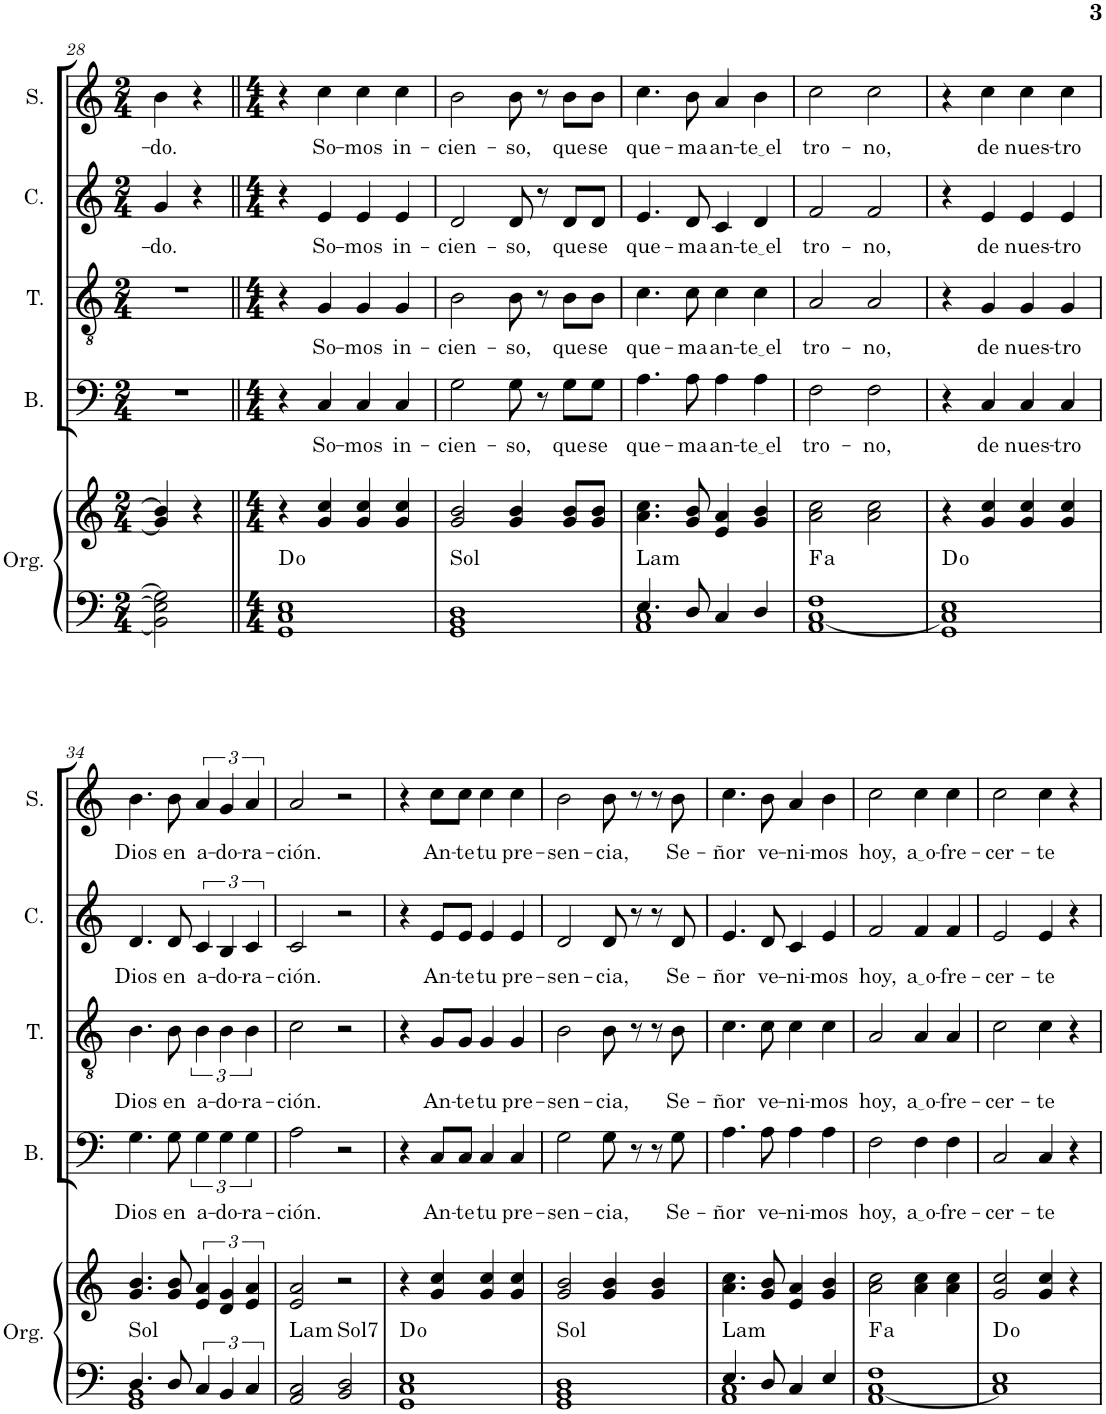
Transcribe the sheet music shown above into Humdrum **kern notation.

**kern	**kern	**harte	**kern	**text	**kern	**text	**kern	**text	**kern	**text
*part5	*part5	*part5	*part4	*part4	*part3	*part3	*part2	*part2	*part1	*part1
*staff6	*staff5	*	*staff4	*staff4	*staff3	*staff3	*staff2	*staff2	*staff1	*staff1
*I"Órgano	*	*	*I"Bajo	*	*I"Tenor	*	*I"Contralto	*	*I"Soprano	*
*	*	*	*I'B.	*	*I'T.	*	*I'C.	*	*I'S.	*
!!LO:PB:g=z
*clefF4	*clefG2	*	*clefF4	*	*clefGv2	*	*clefG2	*	*clefG2	*
*k[]	*k[]	*	*k[]	*	*k[]	*	*k[]	*	*k[]	*
*M2/4	*M2/4	*	*M2/4	*	*M2/4	*	*M2/4	*	*M2/4	*
=28	=28	=28	=28	=28	=28	=28	=28	=28	=28	=28
!	!	!	!	!	!	!	!	!LO:LY:b	!	!LO:LY:b
2BB\] 2E\] 2G\]	4g/] 4b/]	.	2r	.	2r	.	4g/	-do.	4b\	-do.
.	4r	.	.	.	.	.	4r	.	4r	.
=29||	=29||	=29||	=29||	=29||	=29||	=29||	=29||	=29||	=29||	=29||
*M4/4	*M4/4	*	*M4/4	*	*M4/4	*	*M4/4	*	*M4/4	*
1GG 1C 1E	4r	D:dim	4r	.	4r	.	4r	.	4r	.
!	!	!	!	!LO:LY:b	!	!LO:LY:b	!	!LO:LY:b	!	!LO:LY:b
.	4g/ 4cc/	.	4C/	So-	4G/	So-	4e/	So-	4cc\	So-
!	!	!	!	!LO:LY:b	!	!LO:LY:b	!	!LO:LY:b	!	!LO:LY:b
.	4g/ 4cc/	.	4C/	-mos	4G/	-mos	4e/	-mos	4cc\	-mos
!	!	!	!	!LO:LY:b	!	!LO:LY:b	!	!LO:LY:b	!	!LO:LY:b
.	4g/ 4cc/	.	4C/	in-	4G/	in-	4e/	in-	4cc\	in-
=30	=30	=30	=30	=30	=30	=30	=30	=30	=30	=30
!	!	!LO:H:kt=Sol	!	!LO:LY:b	!	!LO:LY:b	!	!LO:LY:b	!	!LO:LY:b
1GG 1BB 1D	2g/ 2b/	N	2G\	-cien-	2B\	-cien-	2d/	-cien-	2b\	-cien-
!	!	!	!	!LO:LY:b	!	!LO:LY:b	!	!LO:LY:b	!	!LO:LY:b
.	4g/ 4b/	.	8G\	-so,	8B\	-so,	8d/	-so,	8b\	-so,
.	.	.	8r	.	8r	.	8r	.	8r	.
!	!	!	!	!LO:LY:b	!	!LO:LY:b	!	!LO:LY:b	!	!LO:LY:b
.	8g/ 8b/L	.	8G\L	que	8B\L	que	8d/L	que	8b\L	que
!	!	!	!	!LO:LY:b	!	!LO:LY:b	!	!LO:LY:b	!	!LO:LY:b
.	8g/ 8b/J	.	8G\J	se	8B\J	se	8d/J	se	8b\J	se
=31	=31	=31	=31	=31	=31	=31	=31	=31	=31	=31
*^	*	*	*	*	*	*	*	*	*	*
!	!	!	!LO:H:kt=Lam	!	!LO:LY:b	!	!LO:LY:b	!	!LO:LY:b	!	!LO:LY:b
4.E/	1AA 1C	4.a\ 4.cc\	N	4.A\	que-	4.c\	que-	4.e/	que-	4.cc\	que-
!	!	!	!	!	!LO:LY:b	!	!LO:LY:b	!	!LO:LY:b	!	!LO:LY:b
8D/	.	8g/ 8b/	.	8A\	-ma	8c\	-ma	8d/	-ma	8b\	-ma
!	!	!	!	!	!LO:LY:b	!	!LO:LY:b	!	!LO:LY:b	!	!LO:LY:b
4C/	.	4e/ 4a/	.	4A\	an-	4c\	an-	4c/	an-	4a/	an-
!	!	!	!	!	!LO:LY:b	!	!LO:LY:b	!	!LO:LY:b	!	!LO:LY:b
4D/	.	4g/ 4b/	.	4A\	te el	4c\	te el	4d/	te el	4b\	te el
*v	*v	*	*	*	*	*	*	*	*	*	*
=32	=32	=32	=32	=32	=32	=32	=32	=32	=32	=32
!	!	!LO:H:kt=a	!	!LO:LY:b	!	!LO:LY:b	!	!LO:LY:b	!	!LO:LY:b
1AA [1C 1F	2a\ 2cc\	.	2F\	tro-	2A/	tro-	2f/	tro-	2cc\	tro-
!	!	!	!	!LO:LY:b	!	!LO:LY:b	!	!LO:LY:b	!	!LO:LY:b
.	2a\ 2cc\	.	2F\	-no,	2A/	-no,	2f/	-no,	2cc\	-no,
=33	=33	=33	=33	=33	=33	=33	=33	=33	=33	=33
1GG 1C] 1E	4r	D:dim	4r	.	4r	.	4r	.	4r	.
!	!	!	!	!LO:LY:b	!	!LO:LY:b	!	!LO:LY:b	!	!LO:LY:b
.	4g/ 4cc/	.	4C/	de	4G/	de	4e/	de	4cc\	de
!	!	!	!	!LO:LY:b	!	!LO:LY:b	!	!LO:LY:b	!	!LO:LY:b
.	4g/ 4cc/	.	4C/	nues-	4G/	nues-	4e/	nues-	4cc\	nues-
!	!	!	!	!LO:LY:b	!	!LO:LY:b	!	!LO:LY:b	!	!LO:LY:b
.	4g/ 4cc/	.	4C/	-tro	4G/	-tro	4e/	-tro	4cc\	-tro
!!LO:LB:g=z
=34	=34	=34	=34	=34	=34	=34	=34	=34	=34	=34
*^	*	*	*	*	*	*	*	*	*	*
!	!	!	!LO:H:kt=Sol	!	!LO:LY:b	!	!LO:LY:b	!	!LO:LY:b	!	!LO:LY:b
4.D/	1GG 1BB	4.g/ 4.b/	N	4.G\	Dios	4.B\	Dios	4.d/	Dios	4.b\	Dios
!	!	!	!	!	!LO:LY:b	!	!LO:LY:b	!	!LO:LY:b	!	!LO:LY:b
8D/	.	8g/ 8b/	.	8G\	en	8B\	en	8d/	en	8b\	en
!	!	!	!	!	!LO:LY:b	!	!LO:LY:b	!	!LO:LY:b	!	!LO:LY:b
6C/	.	6e/ 6a/	.	6G\	a-	6B\	a-	6c/	a-	6a/	a-
!	!	!	!	!	!LO:LY:b	!	!LO:LY:b	!	!LO:LY:b	!	!LO:LY:b
6BB/	.	6d/ 6g/	.	6G\	-do-	6B\	-do-	6B/	-do-	6g/	-do-
!	!	!	!	!	!LO:LY:b	!	!LO:LY:b	!	!LO:LY:b	!	!LO:LY:b
6C/	.	6e/ 6a/	.	6G\	-ra-	6B\	-ra-	6c/	-ra-	6a/	-ra-
*v	*v	*	*	*	*	*	*	*	*	*	*
=35	=35	=35	=35	=35	=35	=35	=35	=35	=35	=35
!	!	!LO:H:kt=Lam	!	!LO:LY:b	!	!LO:LY:b	!	!LO:LY:b	!	!LO:LY:b
2AA/ 2C/	2e/ 2a/	N	2A\	-ción.	2c\	-ción.	2c/	-ción.	2a/	-ción.
!	!	!LO:H:kt=Sol7	!	!	!	!	!	!	!	!
2BB/ 2D/	2r	N	2r	.	2r	.	2r	.	2r	.
=36	=36	=36	=36	=36	=36	=36	=36	=36	=36	=36
1GG 1C 1E	4r	D:dim	4r	.	4r	.	4r	.	4r	.
!	!	!	!	!LO:LY:b	!	!LO:LY:b	!	!LO:LY:b	!	!LO:LY:b
.	4g/ 4cc/	.	8C/L	An-	8G/L	An-	8e/L	An-	8cc\L	An-
!	!	!	!	!LO:LY:b	!	!LO:LY:b	!	!LO:LY:b	!	!LO:LY:b
.	.	.	8C/J	-te	8G/J	-te	8e/J	-te	8cc\J	-te
!	!	!	!	!LO:LY:b	!	!LO:LY:b	!	!LO:LY:b	!	!LO:LY:b
.	4g/ 4cc/	.	4C/	tu	4G/	tu	4e/	tu	4cc\	tu
!	!	!	!	!LO:LY:b	!	!LO:LY:b	!	!LO:LY:b	!	!LO:LY:b
.	4g/ 4cc/	.	4C/	pre-	4G/	pre-	4e/	pre-	4cc\	pre-
=37	=37	=37	=37	=37	=37	=37	=37	=37	=37	=37
!	!	!LO:H:kt=Sol	!	!LO:LY:b	!	!LO:LY:b	!	!LO:LY:b	!	!LO:LY:b
1GG 1BB 1D	2g/ 2b/	N	2G\	-sen-	2B\	-sen-	2d/	-sen-	2b\	-sen-
!	!	!	!	!LO:LY:b	!	!LO:LY:b	!	!LO:LY:b	!	!LO:LY:b
.	4g/ 4b/	.	8G\	-cia,	8B\	-cia,	8d/	-cia,	8b\	-cia,
.	.	.	8r	.	8r	.	8r	.	8r	.
.	4g/ 4b/	.	8r	.	8r	.	8r	.	8r	.
!	!	!	!	!LO:LY:b	!	!LO:LY:b	!	!LO:LY:b	!	!LO:LY:b
.	.	.	8G\	Se-	8B\	Se-	8d/	Se-	8b\	Se-
=38	=38	=38	=38	=38	=38	=38	=38	=38	=38	=38
*^	*	*	*	*	*	*	*	*	*	*
!	!	!	!LO:H:kt=Lam	!	!LO:LY:b	!	!LO:LY:b	!	!LO:LY:b	!	!LO:LY:b
4.E/	1AA 1C	4.a\ 4.cc\	N	4.A\	-ñor	4.c\	-ñor	4.e/	-ñor	4.cc\	-ñor
!	!	!	!	!	!LO:LY:b	!	!LO:LY:b	!	!LO:LY:b	!	!LO:LY:b
8D/	.	8g/ 8b/	.	8A\	ve-	8c\	ve-	8d/	ve-	8b\	ve-
!	!	!	!	!	!LO:LY:b	!	!LO:LY:b	!	!LO:LY:b	!	!LO:LY:b
4C/	.	4e/ 4a/	.	4A\	-ni-	4c\	-ni-	4c/	-ni-	4a/	-ni-
!	!	!	!	!	!LO:LY:b	!	!LO:LY:b	!	!LO:LY:b	!	!LO:LY:b
4E/	.	4g/ 4b/	.	4A\	-mos	4c\	-mos	4e/	-mos	4b\	-mos
*v	*v	*	*	*	*	*	*	*	*	*	*
=39	=39	=39	=39	=39	=39	=39	=39	=39	=39	=39
!	!	!LO:H:kt=a	!	!LO:LY:b	!	!LO:LY:b	!	!LO:LY:b	!	!LO:LY:b
1AA [1C 1F	2a\ 2cc\	.	2F\	hoy,	2A/	hoy,	2f/	hoy,	2cc\	hoy,
!	!	!	!	!LO:LY:b	!	!LO:LY:b	!	!LO:LY:b	!	!LO:LY:b
.	4a\ 4cc\	.	4F\	a o	4A/	a o	4f/	a o	4cc\	a o
!	!	!	!	!LO:LY:b	!	!LO:LY:b	!	!LO:LY:b	!	!LO:LY:b
.	4a\ 4cc\	.	4F\	-fre-	4A/	-fre-	4f/	-fre-	4cc\	-fre-
=40	=40	=40	=40	=40	=40	=40	=40	=40	=40	=40
!	!	!	!	!LO:LY:b	!	!LO:LY:b	!	!LO:LY:b	!	!LO:LY:b
1C] 1E	2g/ 2cc/	D:dim	2C/	-cer-	2c\	-cer-	2e/	-cer-	2cc\	-cer-
!	!	!	!	!LO:LY:b	!	!LO:LY:b	!	!LO:LY:b	!	!LO:LY:b
.	4g/ 4cc/	.	4C/	-te	4c\	-te	4e/	-te	4cc\	-te
.	4r	.	4r	.	4r	.	4r	.	4r	.
=	=	=	=	=	=	=	=	=	=	=
*-	*-	*-	*-	*-	*-	*-	*-	*-	*-	*-
